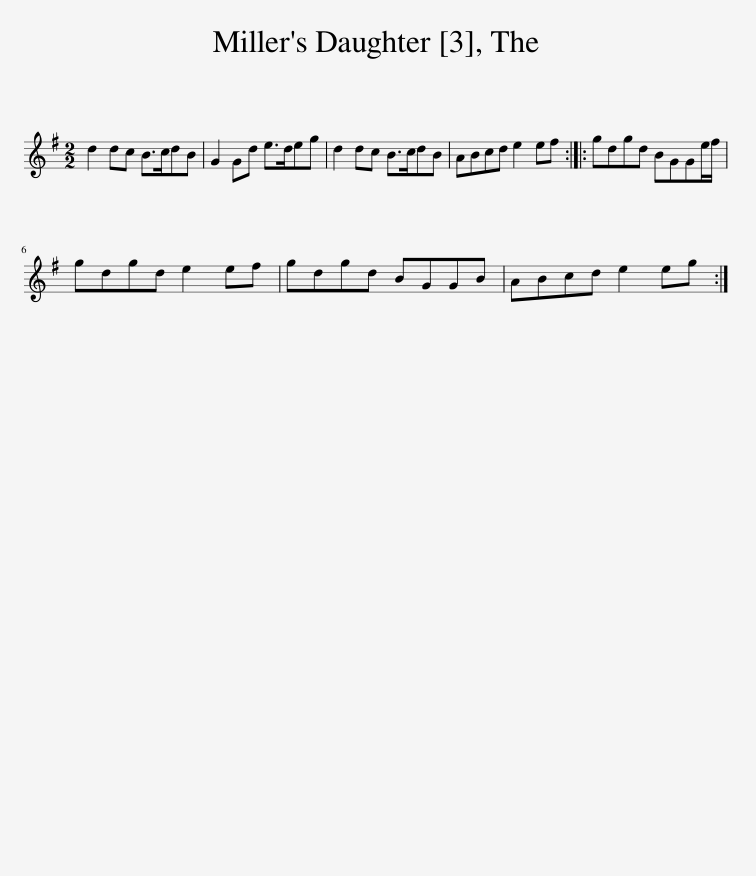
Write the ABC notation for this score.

X:1
L:1/8
M:2/2
I:linebreak $
K:G
V:1 treble
V:1
 d2 dc B>cdB | G2 Gd e>deg | d2 dc B>cdB | ABcd e2 ef :: gdgd BGGe/f/ |$ %5
 gdgd e2 ef | gdgd BGGB | ABcd e2 eg :| %8
